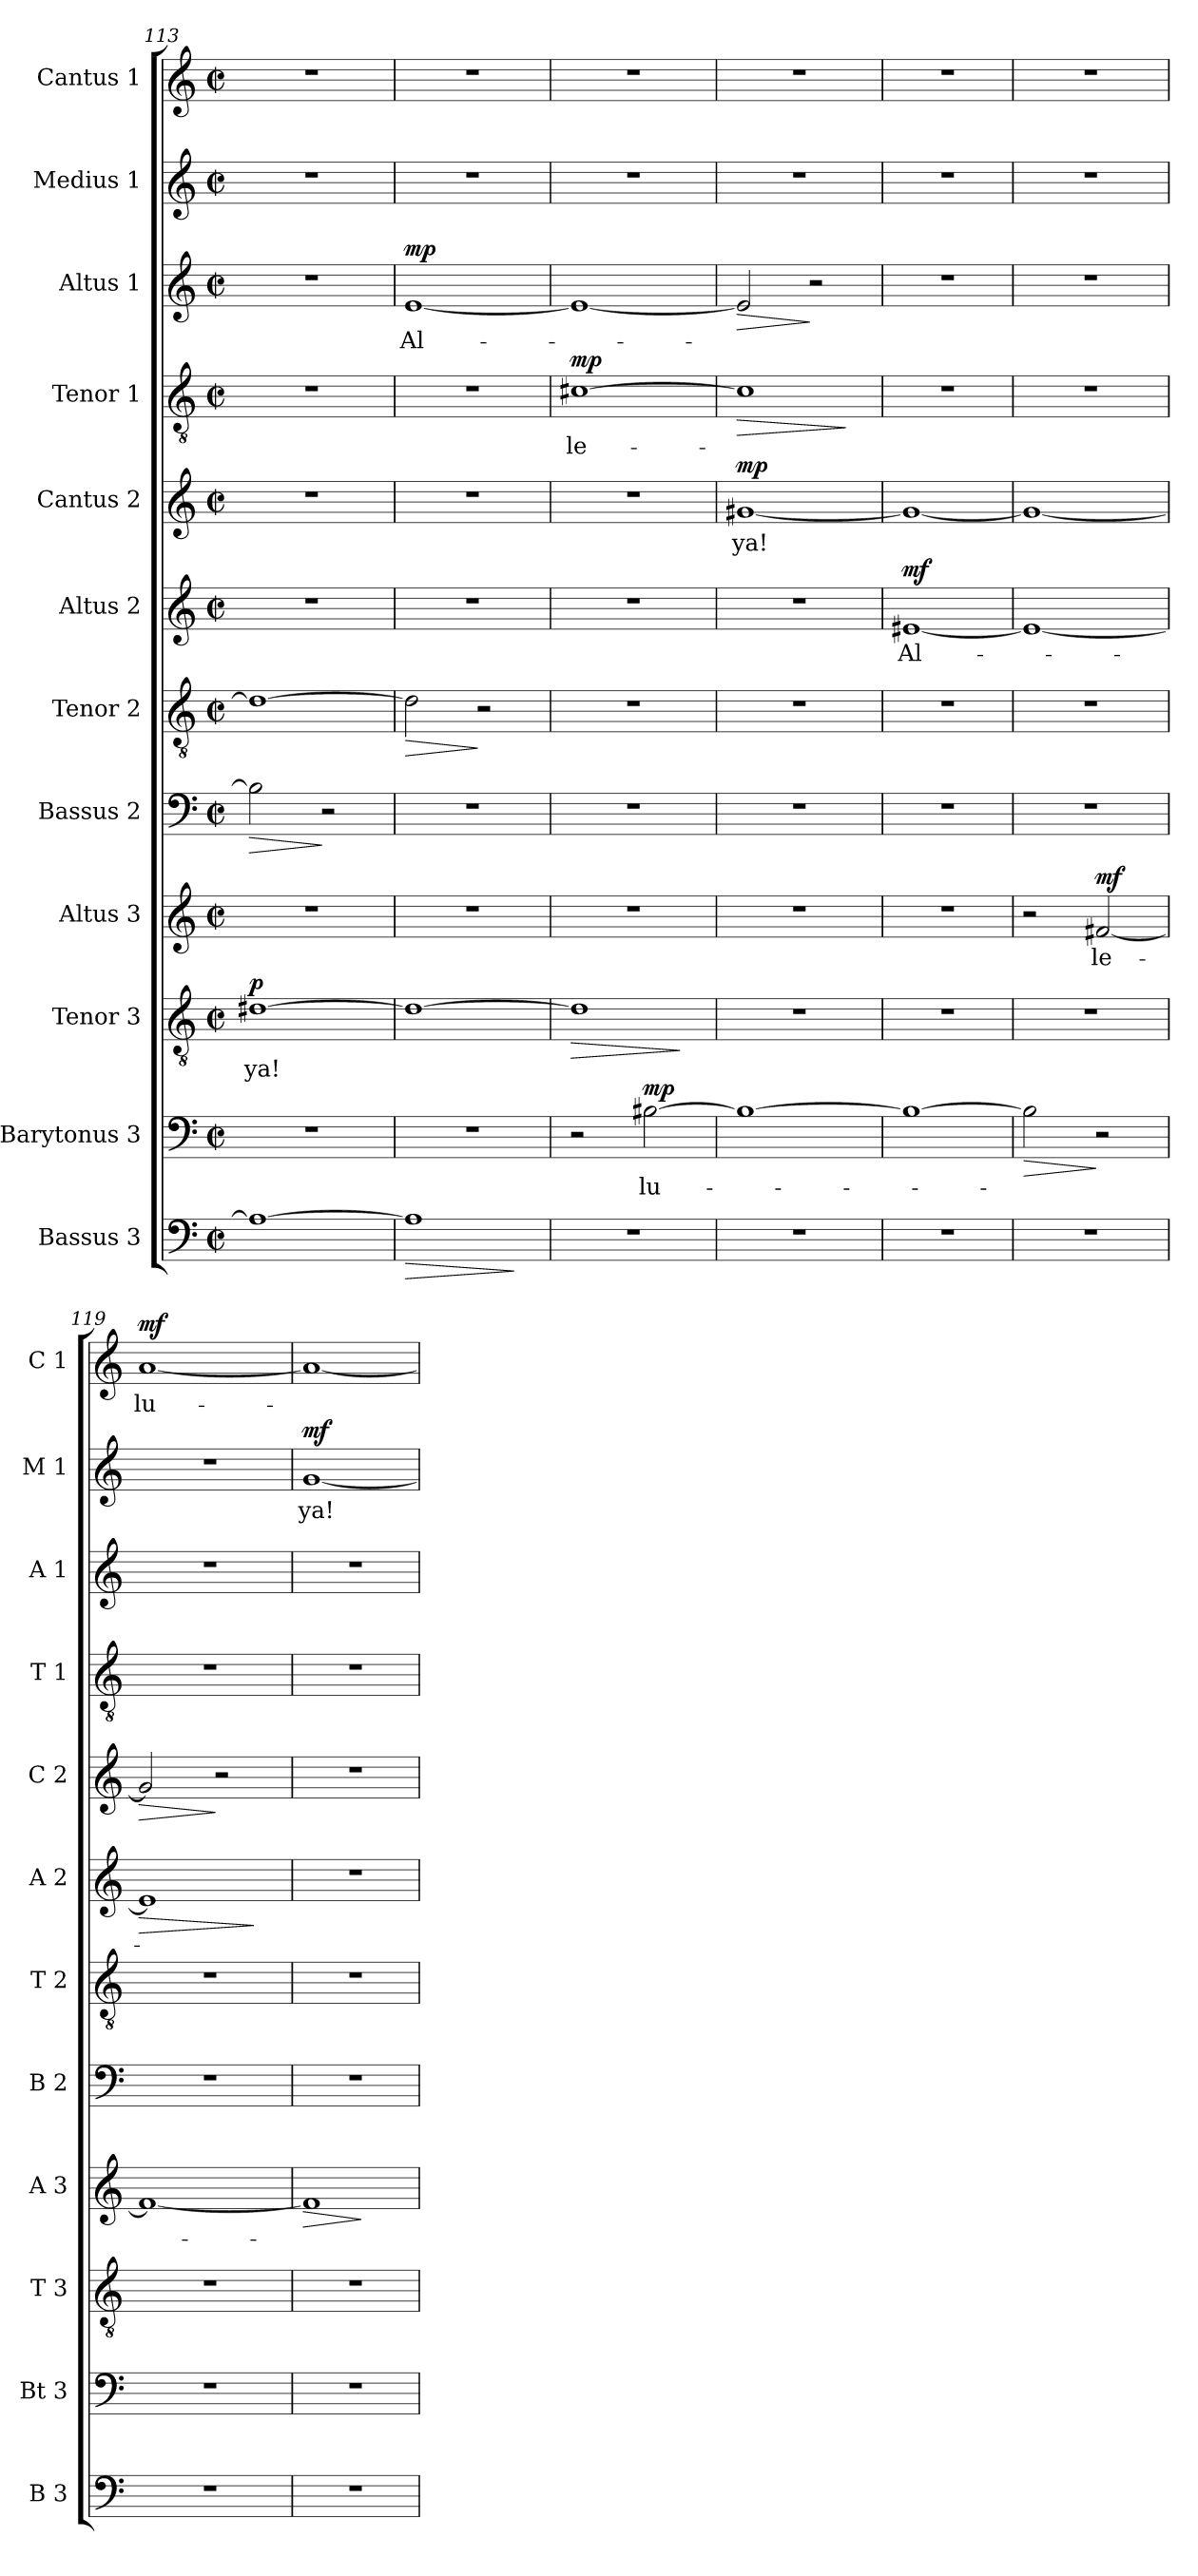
**kern	**dynam	**kern	**text	**dynam	**kern	**text	**dynam	**kern	**text	**dynam	**kern	**dynam	**kern	**dynam	**kern	**text	**dynam	**kern	**text	**dynam	**kern	**text	**dynam	**kern	**text	**dynam	**kern	**text	**dynam	**kern	**text	**dynam
*part12	*part12	*part11	*part11	*part11	*part10	*part10	*part10	*part9	*part9	*part9	*part8	*part8	*part7	*part7	*part6	*part6	*part6	*part5	*part5	*part5	*part4	*part4	*part4	*part3	*part3	*part3	*part2	*part2	*part2	*part1	*part1	*part1
*staff12	*staff12	*staff11	*staff11	*staff11	*staff10	*staff10	*staff10	*staff9	*staff9	*staff9	*staff8	*staff8	*staff7	*staff7	*staff6	*staff6	*staff6	*staff5	*staff5	*staff5	*staff4	*staff4	*staff4	*staff3	*staff3	*staff3	*staff2	*staff2	*staff2	*staff1	*staff1	*staff1
*I"Bassus 3	*	*I"Barytonus 3	*	*	*I"Tenor 3	*	*	*I"Altus 3	*	*	*I"Bassus 2	*	*I"Tenor 2	*	*I"Altus 2	*	*	*I"Cantus 2	*	*	*I"Tenor 1	*	*	*I"Altus 1	*	*	*I"Medius 1	*	*	*I"Cantus 1	*	*
*I'B 3	*	*I'Bt 3	*	*	*I'T 3	*	*	*I'A 3	*	*	*I'B 2	*	*I'T 2	*	*I'A 2	*	*	*I'C 2	*	*	*I'T 1	*	*	*I'A 1	*	*	*I'M 1	*	*	*I'C 1	*	*
*clefF4	*	*clefF4	*	*	*clefGv2	*	*	*clefG2	*	*	*clefF4	*	*clefGv2	*	*clefG2	*	*	*clefG2	*	*	*clefGv2	*	*	*clefG2	*	*	*clefG2	*	*	*clefG2	*	*
*k[]	*	*k[]	*	*	*k[]	*	*	*k[]	*	*	*k[]	*	*k[]	*	*k[]	*	*	*k[]	*	*	*k[]	*	*	*k[]	*	*	*k[]	*	*	*k[]	*	*
*C:	*	*C:	*	*	*C:	*	*	*C:	*	*	*C:	*	*C:	*	*C:	*	*	*C:	*	*	*C:	*	*	*C:	*	*	*C:	*	*	*C:	*	*
*M2/2	*	*M2/2	*	*	*M2/2	*	*	*M2/2	*	*	*M2/2	*	*M2/2	*	*M2/2	*	*	*M2/2	*	*	*M2/2	*	*	*M2/2	*	*	*M2/2	*	*	*M2/2	*	*
*met(c|)	*	*met(c|)	*	*	*met(c|)	*	*	*met(c|)	*	*	*met(c|)	*	*met(c|)	*	*met(c|)	*	*	*met(c|)	*	*	*met(c|)	*	*	*met(c|)	*	*	*met(c|)	*	*	*met(c|)	*	*
=113	=113	=113	=113	=113	=113	=113	=113	=113	=113	=113	=113	=113	=113	=113	=113	=113	=113	=113	=113	=113	=113	=113	=113	=113	=113	=113	=113	=113	=113	=113	=113	=113
!	!	!	!	!	!	!LO:LY:b	!LO:DY:a	!	!	!	!	!LO:HP:b	!	!	!	!	!	!	!	!	!	!	!	!	!	!	!	!	!	!	!	!
1A#_	.	1r	.	.	[1d#X	ya!	p	1r	.	.	2B\]	>	1d_	.	1r	.	.	1r	.	.	1r	.	.	1r	.	.	1r	.	.	1r	.	.
.	.	.	.	.	.	.	.	.	.	.	2r	]	.	.	.	.	.	.	.	.	.	.	.	.	.	.	.	.	.	.	.	.
=114	=114	=114	=114	=114	=114	=114	=114	=114	=114	=114	=114	=114	=114	=114	=114	=114	=114	=114	=114	=114	=114	=114	=114	=114	=114	=114	=114	=114	=114	=114	=114	=114
!	!LO:HP:b	!	!	!	!	!	!	!	!	!	!	!	!	!LO:HP:b	!	!	!	!	!	!	!	!	!	!	!LO:LY:b	!LO:DY:a	!	!	!	!	!	!
1A#]	>	1r	.	.	1d#_	.	.	1r	.	.	1r	.	2d\]	>	1r	.	.	1r	.	.	1r	.	.	[1e	Al-	mp	1r	.	.	1r	.	.
.	.	.	.	.	.	.	.	.	.	.	.	.	2r	]	.	.	.	.	.	.	.	.	.	.	.	.	.	.	.	.	.	.
.	]	.	.	.	.	.	.	.	.	.	.	.	.	.	.	.	.	.	.	.	.	.	.	.	.	.	.	.	.	.	.	.
=115	=115	=115	=115	=115	=115	=115	=115	=115	=115	=115	=115	=115	=115	=115	=115	=115	=115	=115	=115	=115	=115	=115	=115	=115	=115	=115	=115	=115	=115	=115	=115	=115
!	!	!	!	!	!	!	!LO:HP:b	!	!	!	!	!	!	!	!	!	!	!	!	!	!	!LO:LY:b	!LO:DY:a	!	!	!	!	!	!	!	!	!
1r	.	2r	.	.	1d#]	.	>	1r	.	.	1r	.	1r	.	1r	.	.	1r	.	.	[1c#X	le-	mp	1e_	.	.	1r	.	.	1r	.	.
!	!	!	!LO:LY:b	!LO:DY:a	!	!	!	!	!	!	!	!	!	!	!	!	!	!	!	!	!	!	!	!	!	!	!	!	!	!	!	!
.	.	[2B#X\	lu-	mp	.	.	.	.	.	.	.	.	.	.	.	.	.	.	.	.	.	.	.	.	.	.	.	.	.	.	.	.
.	.	.	.	.	.	.	]	.	.	.	.	.	.	.	.	.	.	.	.	.	.	.	.	.	.	.	.	.	.	.	.	.
=116	=116	=116	=116	=116	=116	=116	=116	=116	=116	=116	=116	=116	=116	=116	=116	=116	=116	=116	=116	=116	=116	=116	=116	=116	=116	=116	=116	=116	=116	=116	=116	=116
!	!	!	!	!	!	!	!	!	!	!	!	!	!	!	!	!	!	!	!LO:LY:b	!LO:DY:a	!	!	!LO:HP:b	!	!	!LO:HP:b	!	!	!	!	!	!
1r	.	1B#_	.	.	1r	.	.	1r	.	.	1r	.	1r	.	1r	.	.	[1g#X	ya!	mp	1c#]	.	>	2e/]	.	>	1r	.	.	1r	.	.
.	.	.	.	.	.	.	.	.	.	.	.	.	.	.	.	.	.	.	.	.	.	.	.	2r	.	]	.	.	.	.	.	.
.	.	.	.	.	.	.	.	.	.	.	.	.	.	.	.	.	.	.	.	.	.	.	]	.	.	.	.	.	.	.	.	.
!!LO:PB:g=z
=117	=117	=117	=117	=117	=117	=117	=117	=117	=117	=117	=117	=117	=117	=117	=117	=117	=117	=117	=117	=117	=117	=117	=117	=117	=117	=117	=117	=117	=117	=117	=117	=117
!	!	!	!	!	!	!	!	!	!	!	!	!	!	!	!	!LO:LY:b	!LO:DY:a	!	!	!	!	!	!	!	!	!	!	!	!	!	!	!
1r	.	1B#_	.	.	1r	.	.	1r	.	.	1r	.	1r	.	[1e#X	Al-	mf	1g#_	.	.	1r	.	.	1r	.	.	1r	.	.	1r	.	.
=118	=118	=118	=118	=118	=118	=118	=118	=118	=118	=118	=118	=118	=118	=118	=118	=118	=118	=118	=118	=118	=118	=118	=118	=118	=118	=118	=118	=118	=118	=118	=118	=118
!	!	!	!	!LO:HP:b	!	!	!	!	!	!	!	!	!	!	!	!	!	!	!	!	!	!	!	!	!	!	!	!	!	!	!	!
1r	.	2B#\]	.	>	1r	.	.	2r	.	.	1r	.	1r	.	1e#_	.	.	1g#_	.	.	1r	.	.	1r	.	.	1r	.	.	1r	.	.
!	!	!	!	!	!	!	!	!	!LO:LY:b	!LO:DY:a	!	!	!	!	!	!	!	!	!	!	!	!	!	!	!	!	!	!	!	!	!	!
.	.	2r	.	]	.	.	.	[2f#X/	le-	mf	.	.	.	.	.	.	.	.	.	.	.	.	.	.	.	.	.	.	.	.	.	.
=119	=119	=119	=119	=119	=119	=119	=119	=119	=119	=119	=119	=119	=119	=119	=119	=119	=119	=119	=119	=119	=119	=119	=119	=119	=119	=119	=119	=119	=119	=119	=119	=119
!	!	!	!	!	!	!	!	!	!	!	!	!	!	!	!	!	!LO:HP:b	!	!	!LO:HP:b	!	!	!	!	!	!	!	!	!	!	!LO:LY:b	!LO:DY:a
1r	.	1r	.	.	1r	.	.	1f#_	.	.	1r	.	1r	.	1e#]	.	>	2g#/]	.	>	1r	.	.	1r	.	.	1r	.	.	[1a	lu-	mf
.	.	.	.	.	.	.	.	.	.	.	.	.	.	.	.	.	.	2r	.	]	.	.	.	.	.	.	.	.	.	.	.	.
.	.	.	.	.	.	.	.	.	.	.	.	.	.	.	.	.	]	.	.	.	.	.	.	.	.	.	.	.	.	.	.	.
=120	=120	=120	=120	=120	=120	=120	=120	=120	=120	=120	=120	=120	=120	=120	=120	=120	=120	=120	=120	=120	=120	=120	=120	=120	=120	=120	=120	=120	=120	=120	=120	=120
!	!	!	!	!	!	!	!	!	!	!LO:HP:b	!	!	!	!	!	!	!	!	!	!	!	!	!	!	!	!	!	!LO:LY:b	!LO:DY:a	!	!	!
1r	.	1r	.	.	1r	.	.	1f#]	.	>	1r	.	1r	.	1r	.	.	1r	.	.	1r	.	.	1r	.	.	[1g	ya!	mf	1a_	.	.
.	.	.	.	.	.	.	.	.	.	]	.	.	.	.	.	.	.	.	.	.	.	.	.	.	.	.	.	.	.	.	.	.
=	=	=	=	=	=	=	=	=	=	=	=	=	=	=	=	=	=	=	=	=	=	=	=	=	=	=	=	=	=	=	=	=
*-	*-	*-	*-	*-	*-	*-	*-	*-	*-	*-	*-	*-	*-	*-	*-	*-	*-	*-	*-	*-	*-	*-	*-	*-	*-	*-	*-	*-	*-	*-	*-	*-
